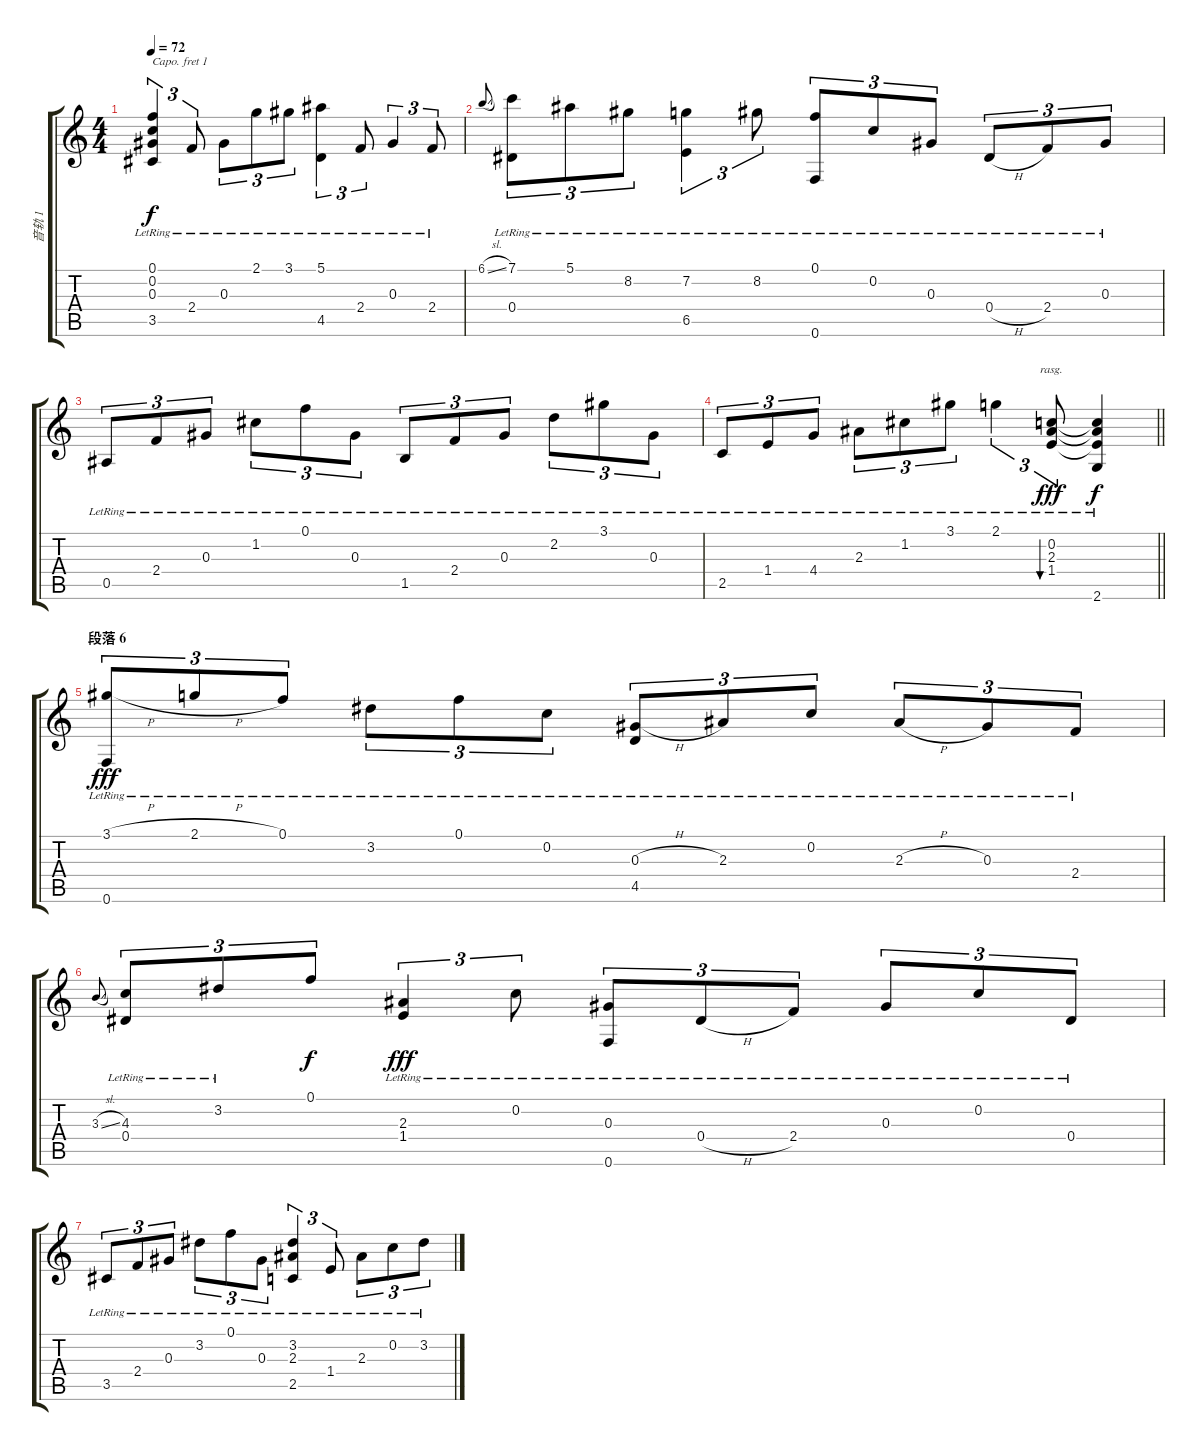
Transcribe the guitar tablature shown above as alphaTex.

\track ("音轨 1" "音轨 1") {instrument acousticguitarsteel}
\staff {score tabs}
\capo 1
\tuning (E4 B3 G3 D3 A2 E2) {hide}
\ts (4 4)
\tempo 72
\clef g2
\ks c
(0.1{lr} 0.2{lr} 0.3{lr} 3.5{lr}).4{tu (3 2) dy f} 2.4{lr}.8{tu (3 2)} 0.3{lr}.8{tu (3 2)} 2.1{lr}.8{tu (3 2)} 3.1{lr}.8{tu (3 2)} (5.1{lr} 4.5{lr}).4{tu (3 2)} 2.4{lr}.8{tu (3 2)} 0.3{lr}.4{tu (3 2)} 2.4{lr}.8{tu (3 2)} |
6.1{sl}.8{gr onbeat} (7.1{lr} 0.4{lr}).8{tu (3 2)} 5.1{lr}.8{tu (3 2)} 8.2{lr}.8{tu (3 2)} (7.2{lr} 6.5{lr}).4{tu (3 2)} 8.2{lr}.8{tu (3 2)} (0.1{lr} 0.6{lr}).8{tu (3 2)} 0.2{lr}.8{tu (3 2)} 0.3{lr}.8{tu (3 2)} 0.4{h lr}.8{tu (3 2)} 2.4{lr}.8{tu (3 2)} 0.3{lr}.8{tu (3 2)} |
0.5{lr}.8{tu (3 2)} 2.4{lr}.8{tu (3 2)} 0.3{lr}.8{tu (3 2)} 1.2{lr}.8{tu (3 2)} 0.1{lr}.8{tu (3 2)} 0.3{lr}.8{tu (3 2)} 1.5{lr}.8{tu (3 2)} 2.4{lr}.8{tu (3 2)} 0.3{lr}.8{tu (3 2)} 2.2{lr}.8{tu (3 2)} 3.1{lr}.8{tu (3 2)} 0.3{lr}.8{tu (3 2)} |
\barLineRight lightlight
2.5{lr}.8{tu (3 2)} 1.4{lr}.8{tu (3 2)} 4.4{lr}.8{tu (3 2)} 2.3{lr}.8{tu (3 2)} 1.2{lr}.8{tu (3 2)} 3.1{lr}.8{tu (3 2)} 2.1{lr}.4{tu (3 2)} (0.2{lr} 2.3{lr} 1.4{lr}).8{tu (3 2) bu 480 rasg ii dy fff} (0.2{t} 2.3{t} 1.4{t} 2.6{lr}).4{dy f} |
\section ("" "段落 6")
(3.1{h lr} 0.6{lr}).8{tu (3 2) dy fff} 2.1{h lr}.8{tu (3 2)} 0.1{lr}.8{tu (3 2)} 3.2{lr}.8{tu (3 2)} 0.1{lr}.8{tu (3 2)} 0.2{lr}.8{tu (3 2)} (0.3{h lr} 4.5{lr}).8{tu (3 2)} 2.3{lr}.8{tu (3 2)} 0.2{lr}.8{tu (3 2)} 2.3{h lr}.8{tu (3 2)} 0.3{lr}.8{tu (3 2)} 2.4{lr}.8{tu (3 2)} |
3.3{sl}.8{gr onbeat} (4.3{lr} 0.4{lr}).8{tu (3 2)} 3.2{lr}.8{tu (3 2)} 0.1.8{tu (3 2) dy f} (2.3{lr} 1.4{lr}).4{tu (3 2) dy fff} 0.2{lr}.8{tu (3 2)} (0.3{lr} 0.6{lr}).8{tu (3 2)} 0.4{h lr}.8{tu (3 2)} 2.4{lr}.8{tu (3 2)} 0.3{lr}.8{tu (3 2)} 0.2{lr}.8{tu (3 2)} 0.4{lr}.8{tu (3 2)} |
3.5{lr}.8{tu (3 2)} 2.4{lr}.8{tu (3 2)} 0.3{lr}.8{tu (3 2)} 3.2{lr}.8{tu (3 2)} 0.1{lr}.8{tu (3 2)} 0.3{lr}.8{tu (3 2)} (3.2{lr} 2.3{lr} 2.5{lr}).4{tu (3 2)} 1.4{lr}.8{tu (3 2)} 2.3{lr}.8{tu (3 2)} 0.2{lr}.8{tu (3 2)} 3.2{lr}.8{tu (3 2)}
